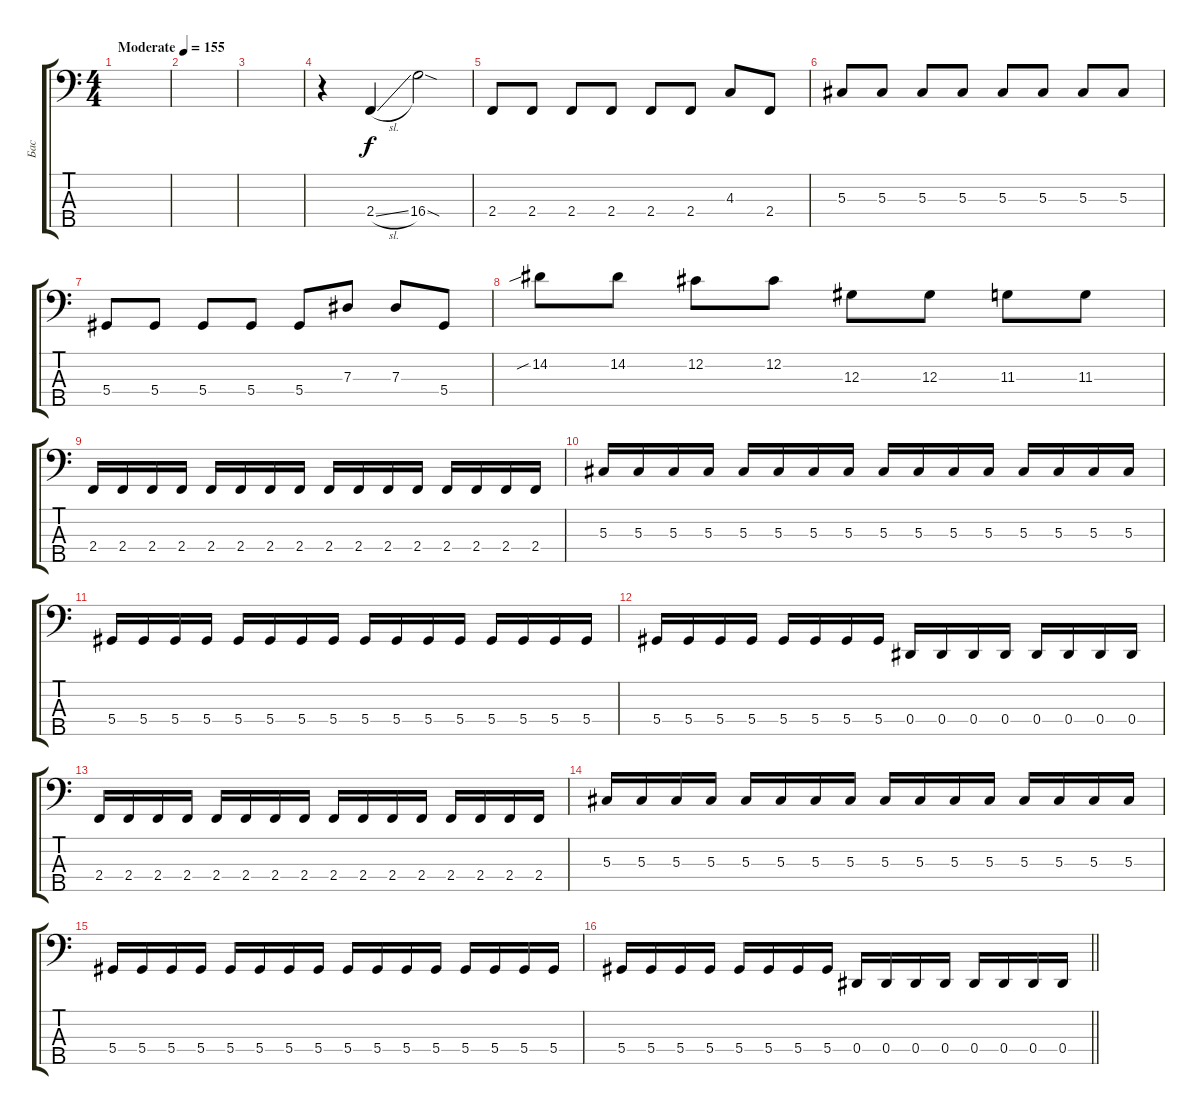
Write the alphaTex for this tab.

\track ("Бас" "Бас") {instrument electricbasspick}
\staff {score tabs}
\tuning (Gb2 Db2 Ab1 Eb1 Bb0) {hide}
\ts (4 4)
\tempo (155 "Moderate")
\clef f4
\ks c
|
|
|
r.4 2.4{sl}.4 16.4{sod}.2 |
2.4.8 2.4.8 2.4.8 2.4.8 2.4.8 2.4.8 4.3.8 2.4.8 |
5.3.8 5.3.8 5.3.8 5.3.8 5.3.8 5.3.8 5.3.8 5.3.8 |
5.4.8 5.4.8 5.4.8 5.4.8 5.4.8 7.3.8 7.3.8 5.4.8 |
14.2{sib}.8 14.2.8 12.2.8 12.2.8 12.3.8 12.3.8 11.3.8 11.3.8 |
2.4.16 2.4.16 2.4.16 2.4.16 2.4.16 2.4.16 2.4.16 2.4.16 2.4.16 2.4.16 2.4.16 2.4.16 2.4.16 2.4.16 2.4.16 2.4.16 |
5.3.16 5.3.16 5.3.16 5.3.16 5.3.16 5.3.16 5.3.16 5.3.16 5.3.16 5.3.16 5.3.16 5.3.16 5.3.16 5.3.16 5.3.16 5.3.16 |
5.4.16 5.4.16 5.4.16 5.4.16 5.4.16 5.4.16 5.4.16 5.4.16 5.4.16 5.4.16 5.4.16 5.4.16 5.4.16 5.4.16 5.4.16 5.4.16 |
5.4.16 5.4.16 5.4.16 5.4.16 5.4.16 5.4.16 5.4.16 5.4.16 0.4.16 0.4.16 0.4.16 0.4.16 0.4.16 0.4.16 0.4.16 0.4.16 |
2.4.16 2.4.16 2.4.16 2.4.16 2.4.16 2.4.16 2.4.16 2.4.16 2.4.16 2.4.16 2.4.16 2.4.16 2.4.16 2.4.16 2.4.16 2.4.16 |
5.3.16 5.3.16 5.3.16 5.3.16 5.3.16 5.3.16 5.3.16 5.3.16 5.3.16 5.3.16 5.3.16 5.3.16 5.3.16 5.3.16 5.3.16 5.3.16 |
5.4.16 5.4.16 5.4.16 5.4.16 5.4.16 5.4.16 5.4.16 5.4.16 5.4.16 5.4.16 5.4.16 5.4.16 5.4.16 5.4.16 5.4.16 5.4.16 |
\barLineRight lightlight
5.4.16 5.4.16 5.4.16 5.4.16 5.4.16 5.4.16 5.4.16 5.4.16 0.4.16 0.4.16 0.4.16 0.4.16 0.4.16 0.4.16 0.4.16 0.4.16
